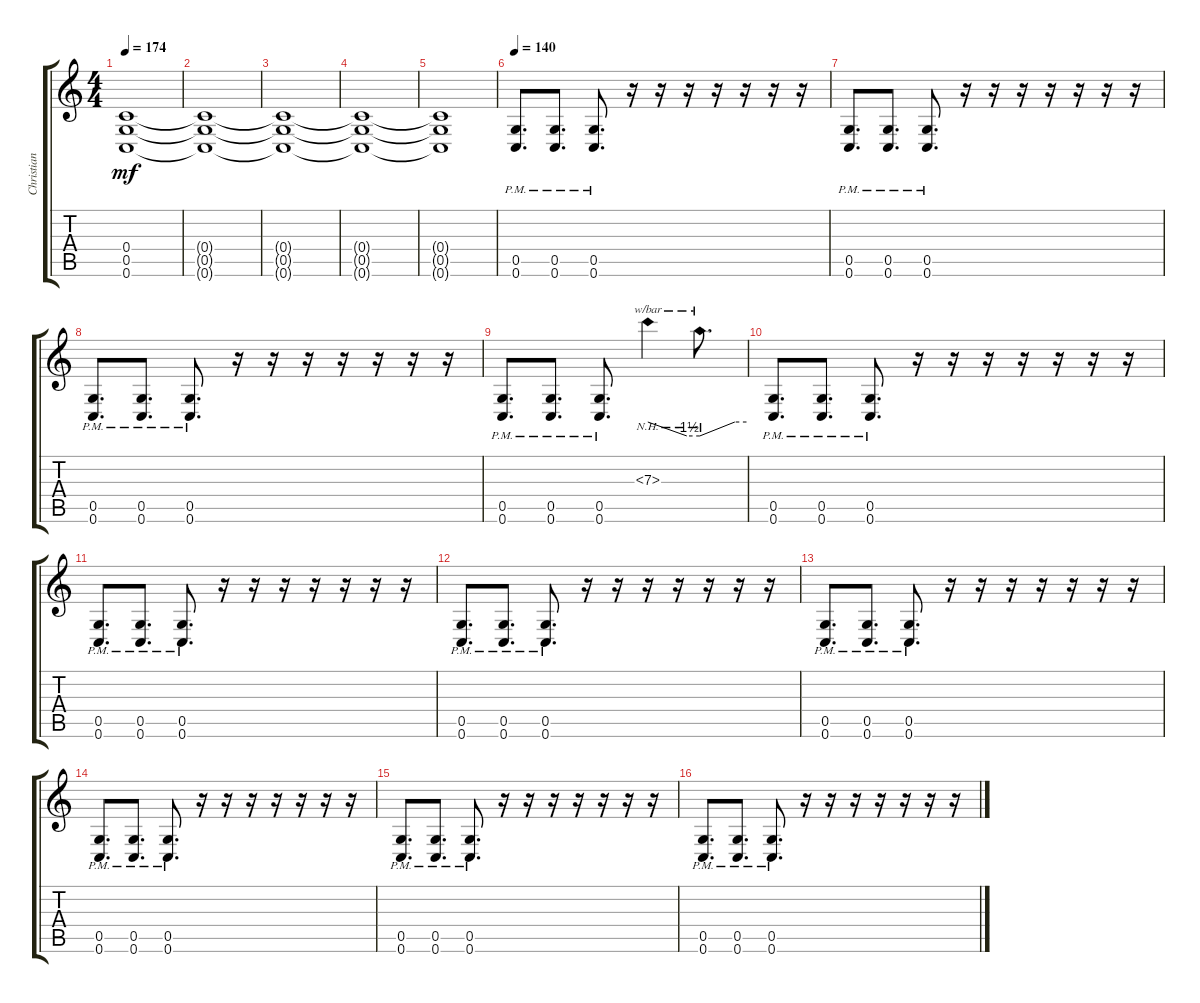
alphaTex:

\track ("Christian Royer" "Christian ") {instrument distortionguitar}
\staff {score tabs}
\tuning (D4 A3 F3 C3 G2 C2) {hide}
\ts (4 4)
\tempo 174
\clef g2
\ks c
(0.4 0.5 0.6).1{dy mf} |
(0.4{t} 0.5{t} 0.6{t}).1 |
(0.4{t} 0.5{t} 0.6{t}).1 |
(0.4{t} 0.5{t} 0.6{t}).1 |
(0.4{t} 0.5{t} 0.6{t}).1 |
\tempo 140
(0.5{pm} 0.6{pm}).8{d} (0.5{pm} 0.6{pm}).8{d} (0.5{pm} 0.6{pm}).8{d} r.16 r.16 r.16 r.16 r.16 r.16 r.16 |
(0.5{pm} 0.6{pm}).8{d} (0.5{pm} 0.6{pm}).8{d} (0.5{pm} 0.6{pm}).8{d} r.16 r.16 r.16 r.16 r.16 r.16 r.16 |
(0.5{pm} 0.6{pm}).8{d} (0.5{pm} 0.6{pm}).8{d} (0.5{pm} 0.6{pm}).8{d} r.16 r.16 r.16 r.16 r.16 r.16 r.16 |
(0.5{pm} 0.6{pm}).8{d} (0.5{pm} 0.6{pm}).8{d} (0.5{pm} 0.6{pm}).8{d} 7.3{nh}.4{tbe (custom default 0 0 45 -6 60 -6)} 7.3{nh t}.8{d tbe (custom default 0 -6 45 0 60 0)} |
(0.5{pm} 0.6{pm}).8{d} (0.5{pm} 0.6{pm}).8{d} (0.5{pm} 0.6{pm}).8{d} r.16 r.16 r.16 r.16 r.16 r.16 r.16 |
(0.5{pm} 0.6{pm}).8{d} (0.5{pm} 0.6{pm}).8{d} (0.5{pm} 0.6{pm}).8{d} r.16 r.16 r.16 r.16 r.16 r.16 r.16 |
(0.5{pm} 0.6{pm}).8{d} (0.5{pm} 0.6{pm}).8{d} (0.5{pm} 0.6{pm}).8{d} r.16 r.16 r.16 r.16 r.16 r.16 r.16 |
(0.5{pm} 0.6{pm}).8{d} (0.5{pm} 0.6{pm}).8{d} (0.5{pm} 0.6{pm}).8{d} r.16 r.16 r.16 r.16 r.16 r.16 r.16 |
(0.5{pm} 0.6{pm}).8{d} (0.5{pm} 0.6{pm}).8{d} (0.5{pm} 0.6{pm}).8{d} r.16 r.16 r.16 r.16 r.16 r.16 r.16 |
(0.5{pm} 0.6{pm}).8{d} (0.5{pm} 0.6{pm}).8{d} (0.5{pm} 0.6{pm}).8{d} r.16 r.16 r.16 r.16 r.16 r.16 r.16 |
(0.5{pm} 0.6{pm}).8{d} (0.5{pm} 0.6{pm}).8{d} (0.5{pm} 0.6{pm}).8{d} r.16 r.16 r.16 r.16 r.16 r.16 r.16
